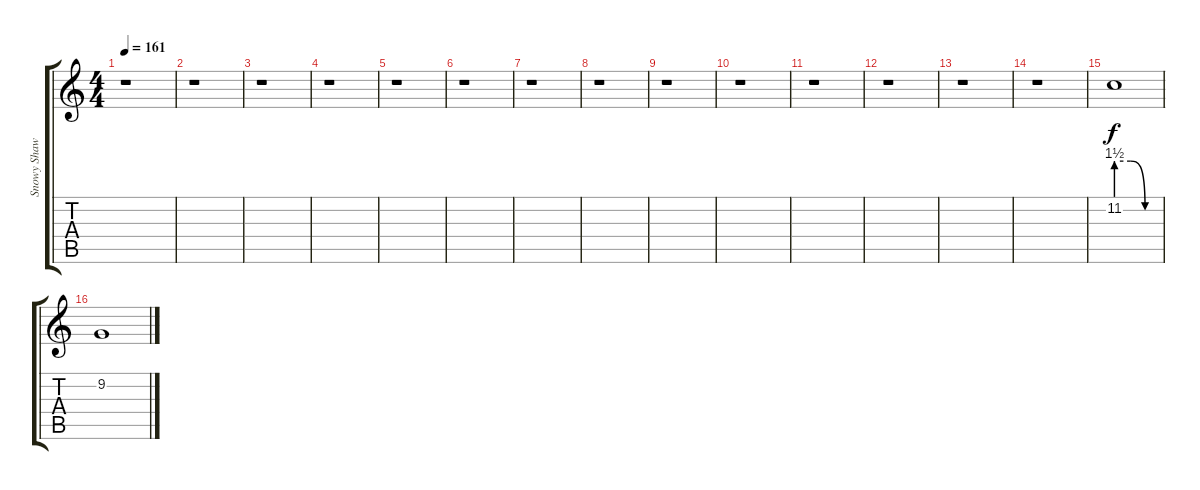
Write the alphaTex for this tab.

\track ("Snowy Shaw" "Snowy Shaw") {instrument englishhorn}
\staff {score tabs}
\tuning (Eb4 Bb3 Gb3 Db3 Ab2 Eb2) {hide}
\ts (4 4)
\tempo 161
\clef g2
\ks c
r.1{dy f} |
r.1 |
r.1 |
r.1 |
r.1 |
r.1 |
r.1 |
r.1 |
r.1 |
r.1 |
r.1 |
r.1 |
r.1 |
r.1 |
11.2{be (custom 0 6 20 6 40 0 60 0)}.1 |
9.2.1
